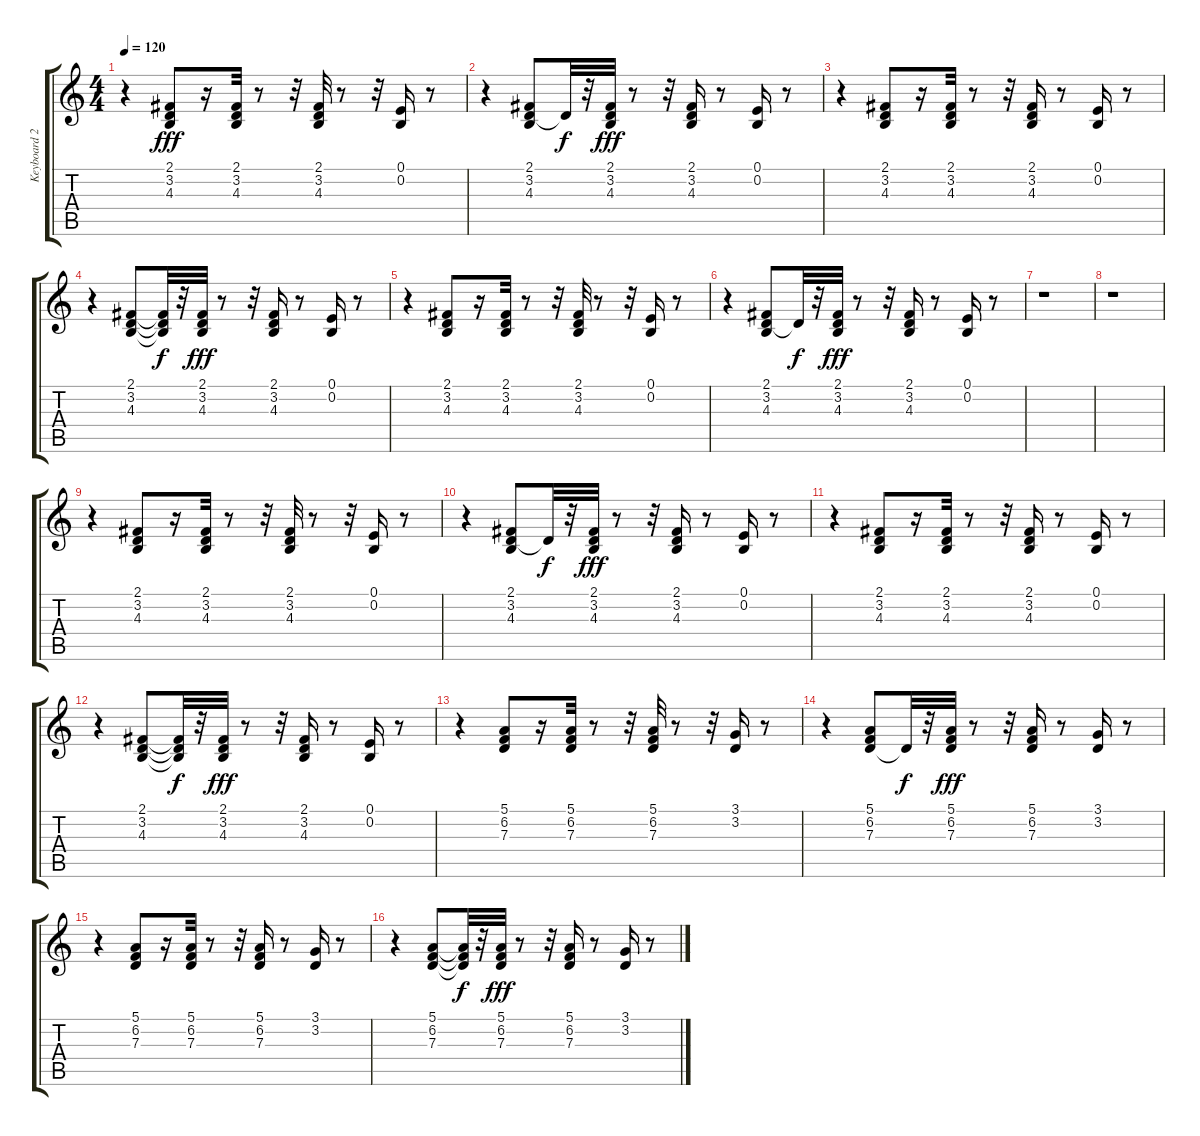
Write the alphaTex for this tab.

\track ("Keyboard 2" "Keyboard 2") {instrument electricpiano2}
\staff {score tabs}
\tuning (E4 B3 G3 D3 A2 E2) {hide}
\ts (4 4)
\tempo 120
\clef g2
\ks c
r.4{dy fff} (2.1 3.2 4.3).8 r.16 (2.1 3.2 4.3).32 r.8 r.32 (2.1 3.2 4.3).32 r.8 r.32 (0.1 0.2).16 r.8 |
r.4 (2.1 3.2 4.3).8 3.2{t}.32{dy f} r.32 (2.1 3.2 4.3).32{dy fff} r.8 r.32 (2.1 3.2 4.3).16 r.8 (0.1 0.2).16 r.8 |
r.4 (2.1 3.2 4.3).8 r.16 (2.1 3.2 4.3).32 r.8 r.32 (2.1 3.2 4.3).16 r.8 (0.1 0.2).16 r.8 |
r.4 (2.1 3.2 4.3).8 (2.1{t} 3.2{t} 4.3{t}).32{dy f} r.32 (2.1 3.2 4.3).32{dy fff} r.8 r.32 (2.1 3.2 4.3).16 r.8 (0.1 0.2).16 r.8 |
r.4 (2.1 3.2 4.3).8 r.16 (2.1 3.2 4.3).32 r.8 r.32 (2.1 3.2 4.3).32 r.8 r.32 (0.1 0.2).16 r.8 |
r.4 (2.1 3.2 4.3).8 3.2{t}.32{dy f} r.32 (2.1 3.2 4.3).32{dy fff} r.8 r.32 (2.1 3.2 4.3).16 r.8 (0.1 0.2).16 r.8 |
r.1 |
r.1 |
r.4 (2.1 3.2 4.3).8 r.16 (2.1 3.2 4.3).32 r.8 r.32 (2.1 3.2 4.3).32 r.8 r.32 (0.1 0.2).16 r.8 |
r.4 (2.1 3.2 4.3).8 3.2{t}.32{dy f} r.32 (2.1 3.2 4.3).32{dy fff} r.8 r.32 (2.1 3.2 4.3).16 r.8 (0.1 0.2).16 r.8 |
r.4 (2.1 3.2 4.3).8 r.16 (2.1 3.2 4.3).32 r.8 r.32 (2.1 3.2 4.3).16 r.8 (0.1 0.2).16 r.8 |
r.4 (2.1 3.2 4.3).8 (2.1{t} 3.2{t} 4.3{t}).32{dy f} r.32 (2.1 3.2 4.3).32{dy fff} r.8 r.32 (2.1 3.2 4.3).16 r.8 (0.1 0.2).16 r.8 |
r.4 (5.1 6.2 7.3).8 r.16 (5.1 6.2 7.3).32 r.8 r.32 (5.1 6.2 7.3).32 r.8 r.32 (3.1 3.2).16 r.8 |
r.4 (5.1 6.2 7.3).8 7.3{t}.32{dy f} r.32 (5.1 6.2 7.3).32{dy fff} r.8 r.32 (5.1 6.2 7.3).16 r.8 (3.1 3.2).16 r.8 |
r.4 (5.1 6.2 7.3).8 r.16 (5.1 6.2 7.3).32 r.8 r.32 (5.1 6.2 7.3).16 r.8 (3.1 3.2).16 r.8 |
r.4 (5.1 6.2 7.3).8 (5.1{t} 6.2{t} 7.3{t}).32{dy f} r.32 (5.1 6.2 7.3).32{dy fff} r.8 r.32 (5.1 6.2 7.3).16 r.8 (3.1 3.2).16 r.8
